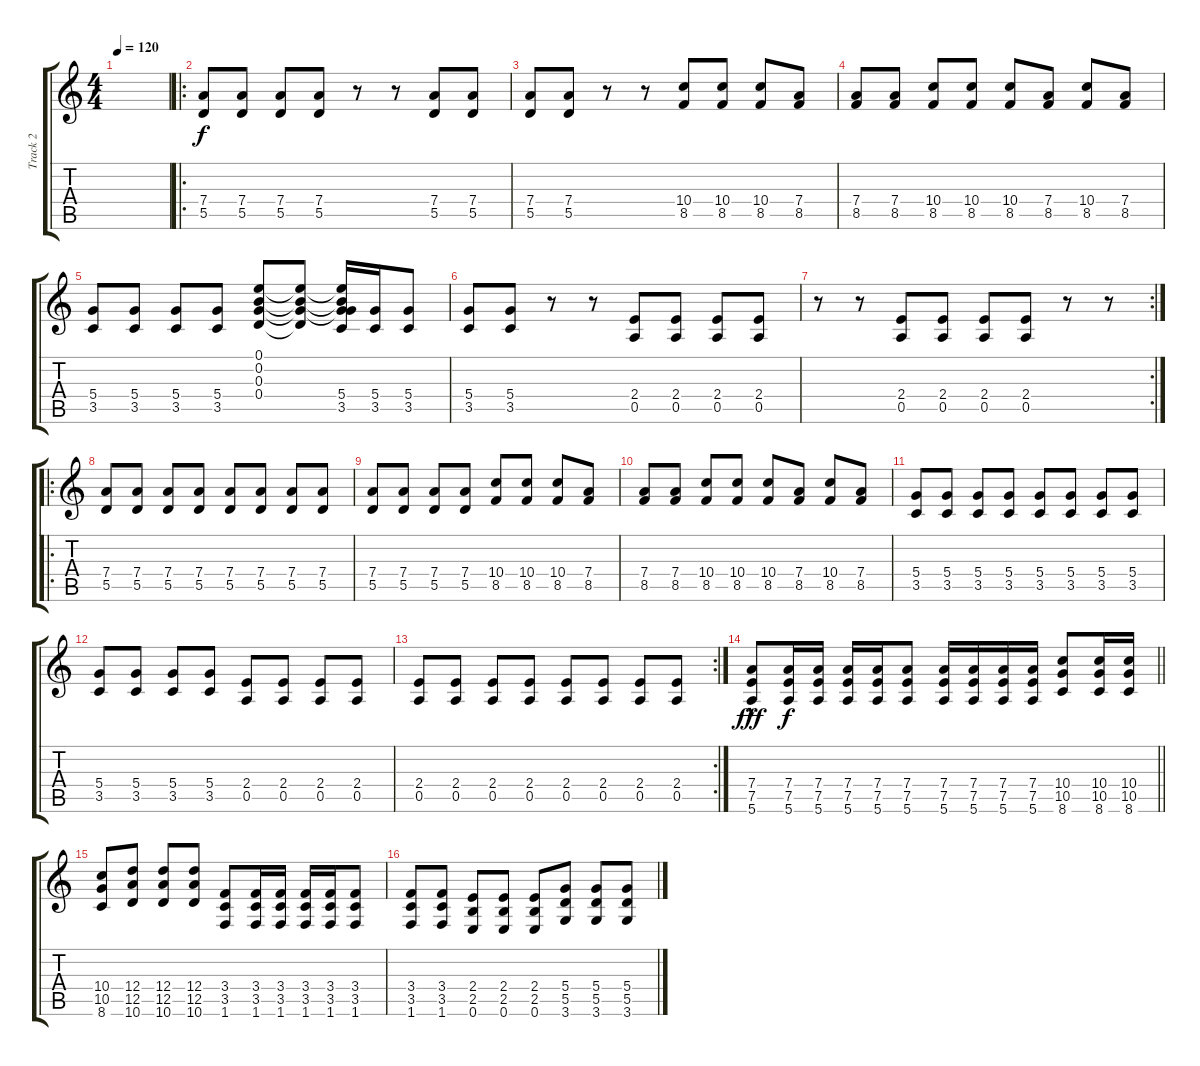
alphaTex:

\track ("Track 2" "Track 2") {instrument electricguitarclean}
\staff {score tabs}
\tuning (E4 B3 G3 D3 A2 E2) {hide}
\ts (4 4)
\tempo 120
\clef g2
\ks c
|
\ro
(7.4 5.5).8 (7.4 5.5).8 (7.4 5.5).8 (7.4 5.5).8 r.8 r.8 (7.4 5.5).8 (7.4 5.5).8 |
(7.4 5.5).8 (7.4 5.5).8 r.8 r.8 (10.4 8.5).8 (10.4 8.5).8 (10.4 8.5).8 (7.4 8.5).8 |
(7.4 8.5).8 (7.4 8.5).8 (10.4 8.5).8 (10.4 8.5).8 (10.4 8.5).8 (7.4 8.5).8 (10.4 8.5).8 (7.4 8.5).8 |
(5.4 3.5).8 (5.4 3.5).8 (5.4 3.5).8 (5.4 3.5).8 (0.1 0.2 0.3 0.4).8 (0.1{t} 0.2{t} 0.3{t} 0.4{t}).8 (0.1{t} 0.2{t} 0.3{t} 5.4 3.5).16 (5.4 3.5).16 (5.4 3.5).8 |
(5.4 3.5).8 (5.4 3.5).8 r.8 r.8 (2.4 0.5).8 (2.4 0.5).8 (2.4 0.5).8 (2.4 0.5).8 |
\rc 2
r.8 r.8 (2.4 0.5).8 (2.4 0.5).8 (2.4 0.5).8 (2.4 0.5).8 r.8 r.8 |
\ro
(7.4 5.5).8 (7.4 5.5).8 (7.4 5.5).8 (7.4 5.5).8 (7.4 5.5).8 (7.4 5.5).8 (7.4 5.5).8 (7.4 5.5).8 |
(7.4 5.5).8 (7.4 5.5).8 (7.4 5.5).8 (7.4 5.5).8 (10.4 8.5).8 (10.4 8.5).8 (10.4 8.5).8 (7.4 8.5).8 |
(7.4 8.5).8 (7.4 8.5).8 (10.4 8.5).8 (10.4 8.5).8 (10.4 8.5).8 (7.4 8.5).8 (10.4 8.5).8 (7.4 8.5).8 |
(5.4 3.5).8 (5.4 3.5).8 (5.4 3.5).8 (5.4 3.5).8 (5.4 3.5).8 (5.4 3.5).8 (5.4 3.5).8 (5.4 3.5).8 |
(5.4 3.5).8 (5.4 3.5).8 (5.4 3.5).8 (5.4 3.5).8 (2.4 0.5).8 (2.4 0.5).8 (2.4 0.5).8 (2.4 0.5).8 |
\rc 2
(2.4 0.5).8 (2.4 0.5).8 (2.4 0.5).8 (2.4 0.5).8 (2.4 0.5).8 (2.4 0.5).8 (2.4 0.5).8 (2.4 0.5).8 |
\barLineRight lightlight
(7.4 7.5 5.6{hac}).8{dy fff} (7.4 7.5 5.6).16{dy f} (7.4 7.5 5.6).16 (7.4 7.5 5.6).16 (7.4 7.5 5.6).16 (7.4 7.5 5.6).8 (7.4 7.5 5.6).16 (7.4 7.5 5.6).16 (7.4 7.5 5.6).16 (7.4 7.5 5.6).16 (10.4 10.5 8.6).8 (10.4 10.5 8.6).16 (10.4 10.5 8.6).16 |
(10.4 10.5 8.6).8 (12.4 12.5 10.6).8 (12.4 12.5 10.6).8 (12.4 12.5 10.6).8 (3.4 3.5 1.6).8{instrument distortionguitar} (3.4 3.5 1.6).16 (3.4 3.5 1.6).16 (3.4 3.5 1.6).16 (3.4 3.5 1.6).16 (3.4 3.5 1.6).8 |
(3.4 3.5 1.6).8 (3.4 3.5 1.6).8 (2.4 2.5 0.6).8 (2.4 2.5 0.6).8 (2.4 2.5 0.6).8 (5.4 5.5 3.6).8 (5.4 5.5 3.6).8 (5.4 5.5 3.6).8
